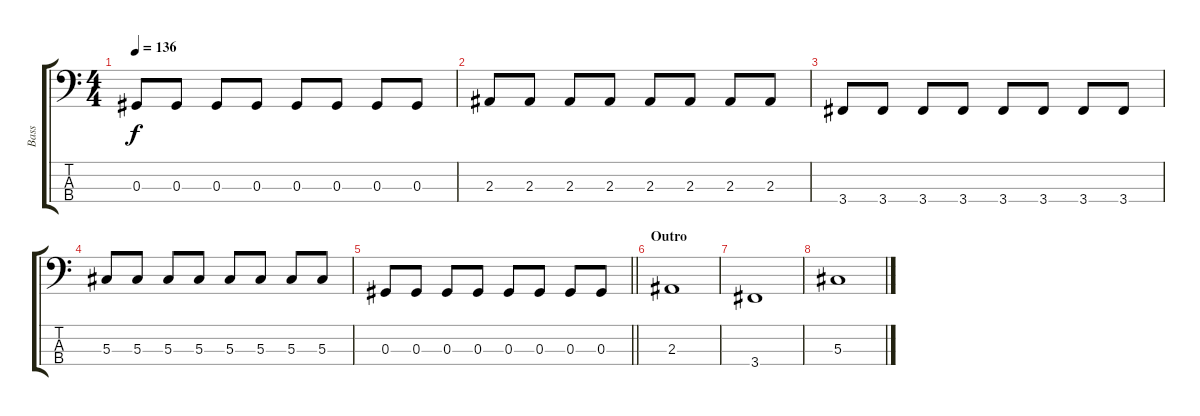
\track ("Bass" "Bass") {instrument electricbassfinger}
\staff {score tabs}
\tuning (Gb2 Db2 Ab1 Eb1) {hide}
\ts (4 4)
\tempo 136
\clef f4
\ks c
0.3.8{dy f} 0.3.8 0.3.8 0.3.8 0.3.8 0.3.8 0.3.8 0.3.8 |
2.3.8 2.3.8 2.3.8 2.3.8 2.3.8 2.3.8 2.3.8 2.3.8 |
3.4.8 3.4.8 3.4.8 3.4.8 3.4.8 3.4.8 3.4.8 3.4.8 |
5.3.8 5.3.8 5.3.8 5.3.8 5.3.8 5.3.8 5.3.8 5.3.8 |
\barLineRight lightlight
0.3.8 0.3.8 0.3.8 0.3.8 0.3.8 0.3.8 0.3.8 0.3.8 |
\section ("" "Outro")
2.3.1 |
3.4.1 |
5.3.1
